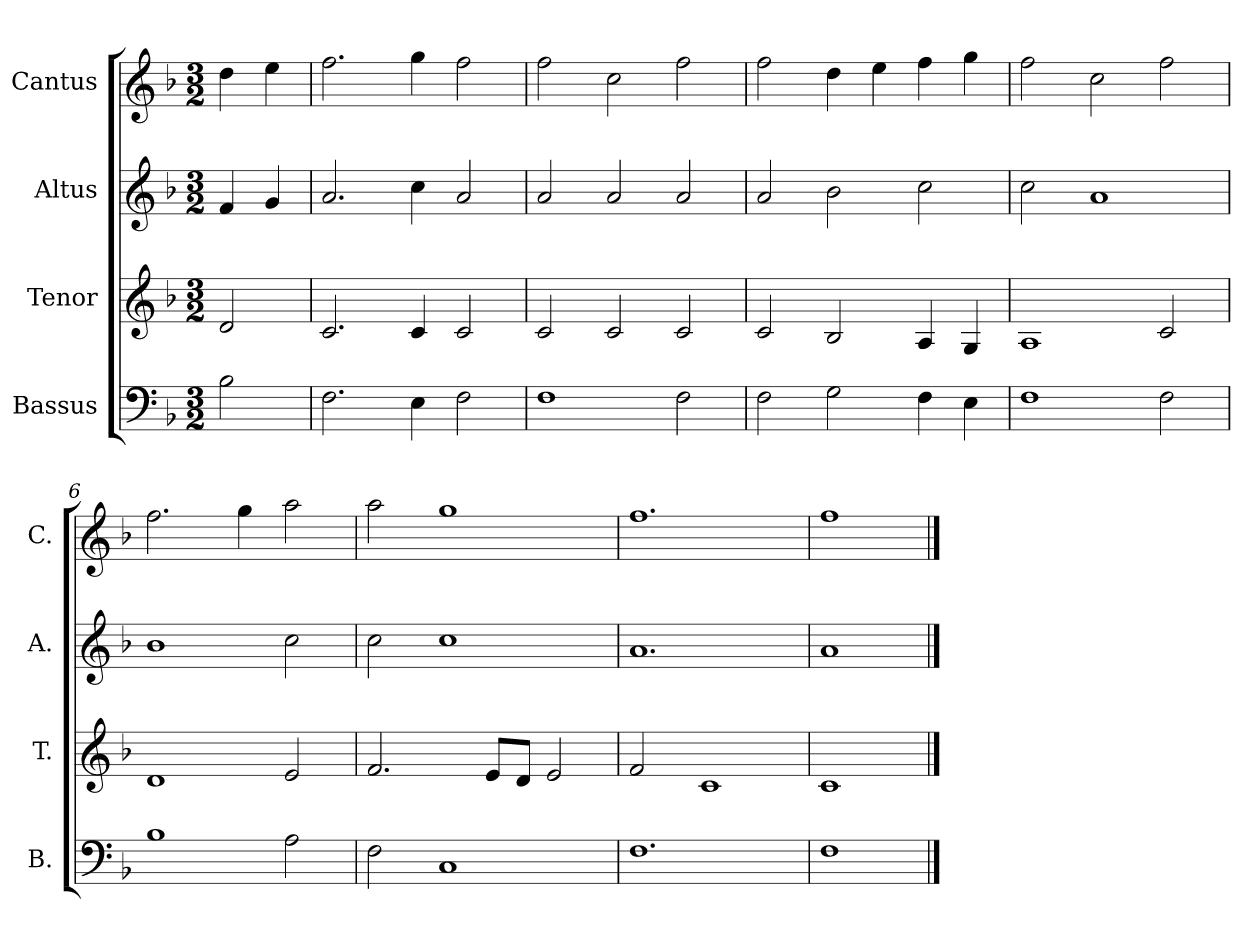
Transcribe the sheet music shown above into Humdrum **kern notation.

**kern	**kern	**kern	**kern
*part4	*part3	*part2	*part1
*staff4	*staff3	*staff2	*staff1
*I"Bassus	*I"Tenor	*I"Altus	*I"Cantus
*I'B.	*I'T.	*I'A.	*I'C.
*clefF4	*clefG2	*clefG2	*clefG2
*k[b-]	*k[b-]	*k[b-]	*k[b-]
*F:	*F:	*F:	*F:
*M3/2	*M3/2	*M3/2	*M3/2
=1	=1	=1	=1
2B-\	2d/	4f/	4dd\
.	.	4g/	4ee\
=2	=2	=2	=2
2.F\	2.c/	2.a/	2.ff\
4E\	4c/	4cc\	4gg\
2F\	2c/	2a/	2ff\
=3	=3	=3	=3
1F\	2c/	2a/	2ff\
.	2c/	2a/	2cc\
2F\	2c/	2a/	2ff\
=4	=4	=4	=4
2F\	2c/	2a/	2ff\
2G\	2B-/	2b-\	4dd\
.	.	.	4ee\
4F\	4A/	2cc\	4ff\
4E\	4G/	.	4gg\
=5	=5	=5	=5
1F\	1A/	2cc\	2ff\
.	.	1a/	2cc\
2F\	2c/	.	2ff\
=6	=6	=6	=6
1B-\	1d/	1b-\	2.ff\
.	.	.	4gg\
2A\	2e/	2cc\	2aa\
=7	=7	=7	=7
2F\	2.f/	2cc\	2aa\
1C/	.	1cc\	1gg\
.	8e/L	.	.
.	8d/J	.	.
.	2e/	.	.
=8	=8	=8	=8
1.F\	2f/	1.a/	1.ff\
.	1c/	.	.
!!LO:LB:g=z
=9	=9	=9	=9
1F\	1c/	1a/	1ff\
==	==	==	==
*-	*-	*-	*-
